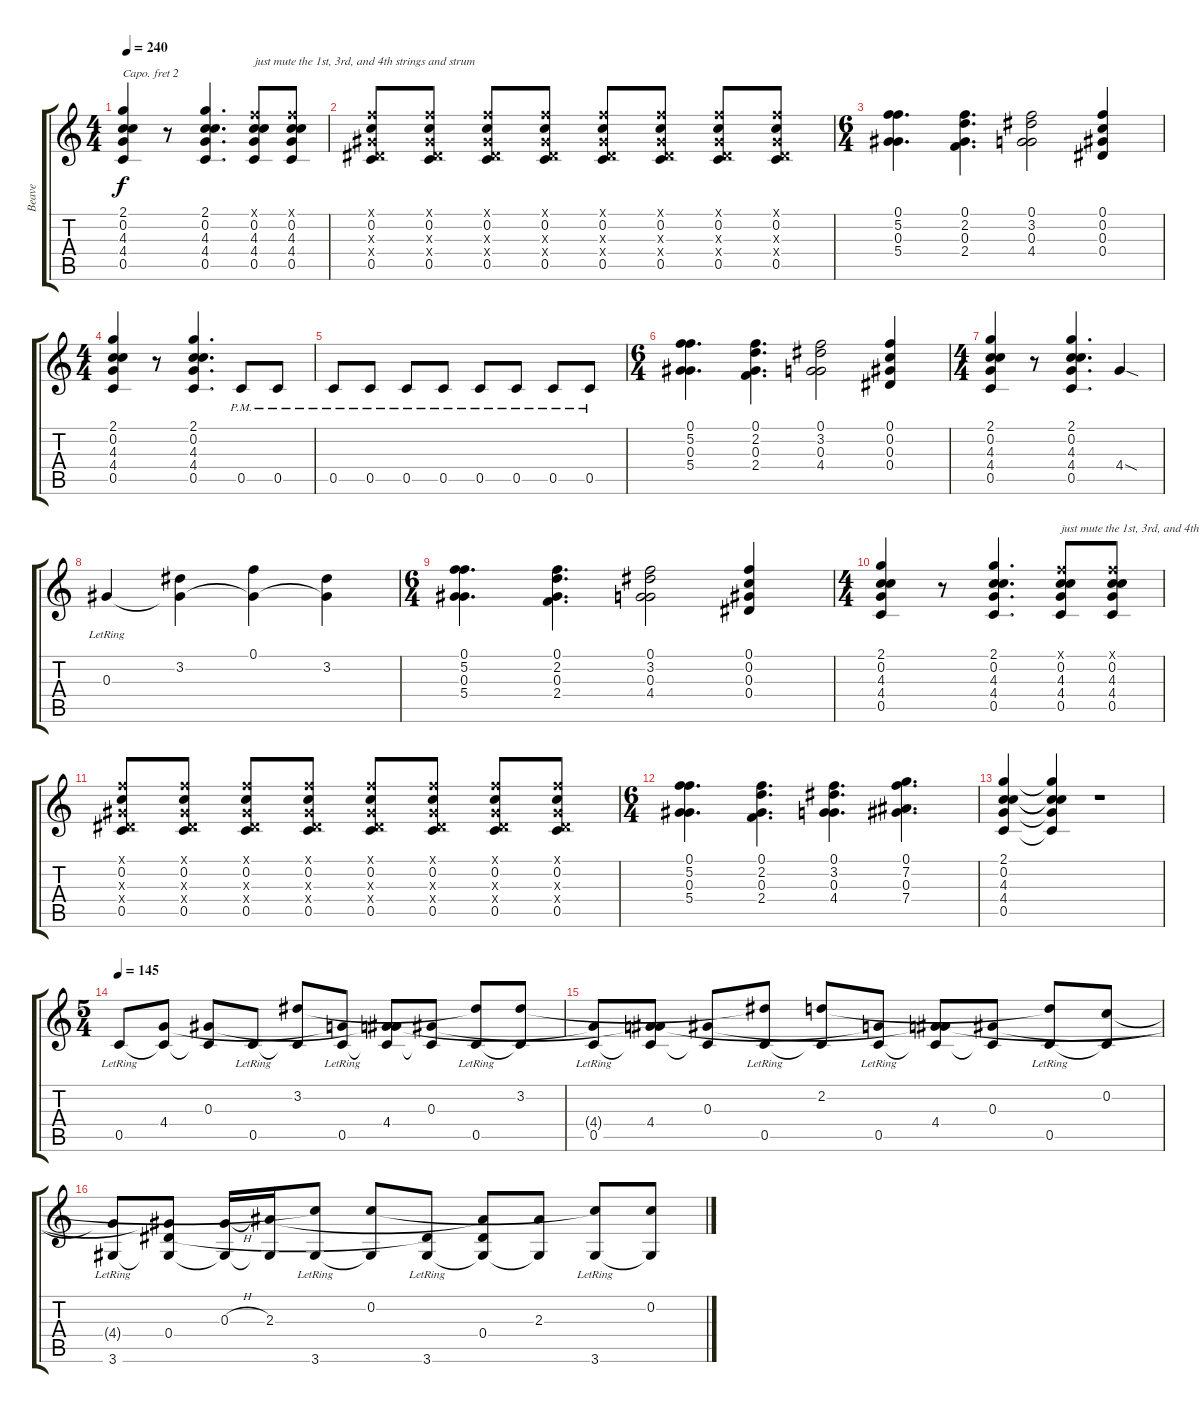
\track ("Beave" "Beave") {instrument electricguitarclean}
\staff {score tabs}
\capo 2
\tuning (Eb4 Bb3 Gb3 Db3 Bb2 Eb2) {hide}
\ts (4 4)
\tempo 240
\clef g2
\ks c
(2.1 0.2 4.3 4.4 0.5).4{dy f} r.8 (2.1 0.2 4.3 4.4 0.5).4{d} (0.1{x} 0.2 4.3 4.4 0.5).8{txt "just mute the 1st, 3rd, and 4th strings and strum"} (0.1{x} 0.2 4.3 4.4 0.5).8 |
(0.1{x} 0.2 0.3{x} 0.4{x} 0.5).8 (0.1{x} 0.2 0.3{x} 0.4{x} 0.5).8 (0.1{x} 0.2 0.3{x} 0.4{x} 0.5).8 (0.1{x} 0.2 0.3{x} 0.4{x} 0.5).8 (0.1{x} 0.2 0.3{x} 0.4{x} 0.5).8 (0.1{x} 0.2 0.3{x} 0.4{x} 0.5).8 (0.1{x} 0.2 0.3{x} 0.4{x} 0.5).8 (0.1{x} 0.2 0.3{x} 0.4{x} 0.5).8 |
\ts (6 4)
(0.1 5.2 0.3 5.4).4{d} (0.1 2.2 0.3 2.4).4{d} (0.1 3.2 0.3 4.4).2 (0.1 0.2 0.3 0.4).4 |
\ts (4 4)
(2.1 0.2 4.3 4.4 0.5).4 r.8 (2.1 0.2 4.3 4.4 0.5).4{d} 0.5{pm}.8 0.5{pm}.8 |
0.5{pm}.8 0.5{pm}.8 0.5{pm}.8 0.5{pm}.8 0.5{pm}.8 0.5{pm}.8 0.5{pm}.8 0.5{pm}.8 |
\ts (6 4)
(0.1 5.2 0.3 5.4).4{d} (0.1 2.2 0.3 2.4).4{d} (0.1 3.2 0.3 4.4).2 (0.1 0.2 0.3 0.4).4 |
\ts (4 4)
(2.1 0.2 4.3 4.4 0.5).4 r.8 (2.1 0.2 4.3 4.4 0.5).4{d} 4.4{sod}.4 |
0.3{lr}.4 (3.2 0.3{t}).4 (0.1 0.3{t}).4 (3.2 0.3{t}).4 |
\ts (6 4)
(0.1 5.2 0.3 5.4).4{d} (0.1 2.2 0.3 2.4).4{d} (0.1 3.2 0.3 4.4).2 (0.1 0.2 0.3 0.4).4 |
\ts (4 4)
(2.1 0.2 4.3 4.4 0.5).4 r.8 (2.1 0.2 4.3 4.4 0.5).4{d} (0.1{x} 0.2 4.3 4.4 0.5).8{txt "just mute the 1st, 3rd, and 4th strings and strum"} (0.1{x} 0.2 4.3 4.4 0.5).8 |
(0.1{x} 0.2 0.3{x} 0.4{x} 0.5).8 (0.1{x} 0.2 0.3{x} 0.4{x} 0.5).8 (0.1{x} 0.2 0.3{x} 0.4{x} 0.5).8 (0.1{x} 0.2 0.3{x} 0.4{x} 0.5).8 (0.1{x} 0.2 0.3{x} 0.4{x} 0.5).8 (0.1{x} 0.2 0.3{x} 0.4{x} 0.5).8 (0.1{x} 0.2 0.3{x} 0.4{x} 0.5).8 (0.1{x} 0.2 0.3{x} 0.4{x} 0.5).8 |
\ts (6 4)
(0.1 5.2 0.3 5.4).4{d} (0.1 2.2 0.3 2.4).4{d} (0.1 3.2 0.3 4.4).4{d} (0.1 7.2 0.3 7.4).4{d} |
(2.1 0.2 4.3 4.4 0.5).4 (2.1{t} 0.2{t} 4.3{t} 4.4{t} 0.5{t}).4 r.1 |
\ts (5 4)
\tempo 145
0.5{lr}.8{volume 10 instrument acousticguitarsteel} (4.4 0.5{t}).8 (0.3 0.5{t}).8 0.5{lr}.8 (3.2 0.5{t}).8 (4.4{t} 0.5{lr}).8 (0.3{t} 4.4 0.5{t}).8 (0.3 0.5{t}).8 (3.2{t} 0.5{lr}).8 (3.2 0.5{t}).8 |
(4.4{t} 0.5{lr}).8 (0.3{t} 4.4 0.5{t}).8 (0.3 0.5{t}).8 (3.2{t} 0.5{lr}).8 (2.2 0.5{t}).8 (4.4{t} 0.5{lr}).8 (0.3{t} 4.4 0.5{t}).8 (0.3 0.5{t}).8 (2.2{t} 0.5{lr}).8 (0.2 0.5{t}).8 |
(4.4{t} 3.6{lr}).8 (0.3{t} 0.4 3.6{t}).8 (0.3{h} 3.6{t}).16 (2.3 3.6{t}).16 (0.2{t} 3.6{lr}).8 (0.2 3.6{t}).8 (0.4{t} 3.6{lr}).8 (2.3{t} 0.4 3.6{t}).8 (2.3 3.6{t}).8 (0.2{t} 3.6{lr}).8 (0.2 3.6{t}).8
